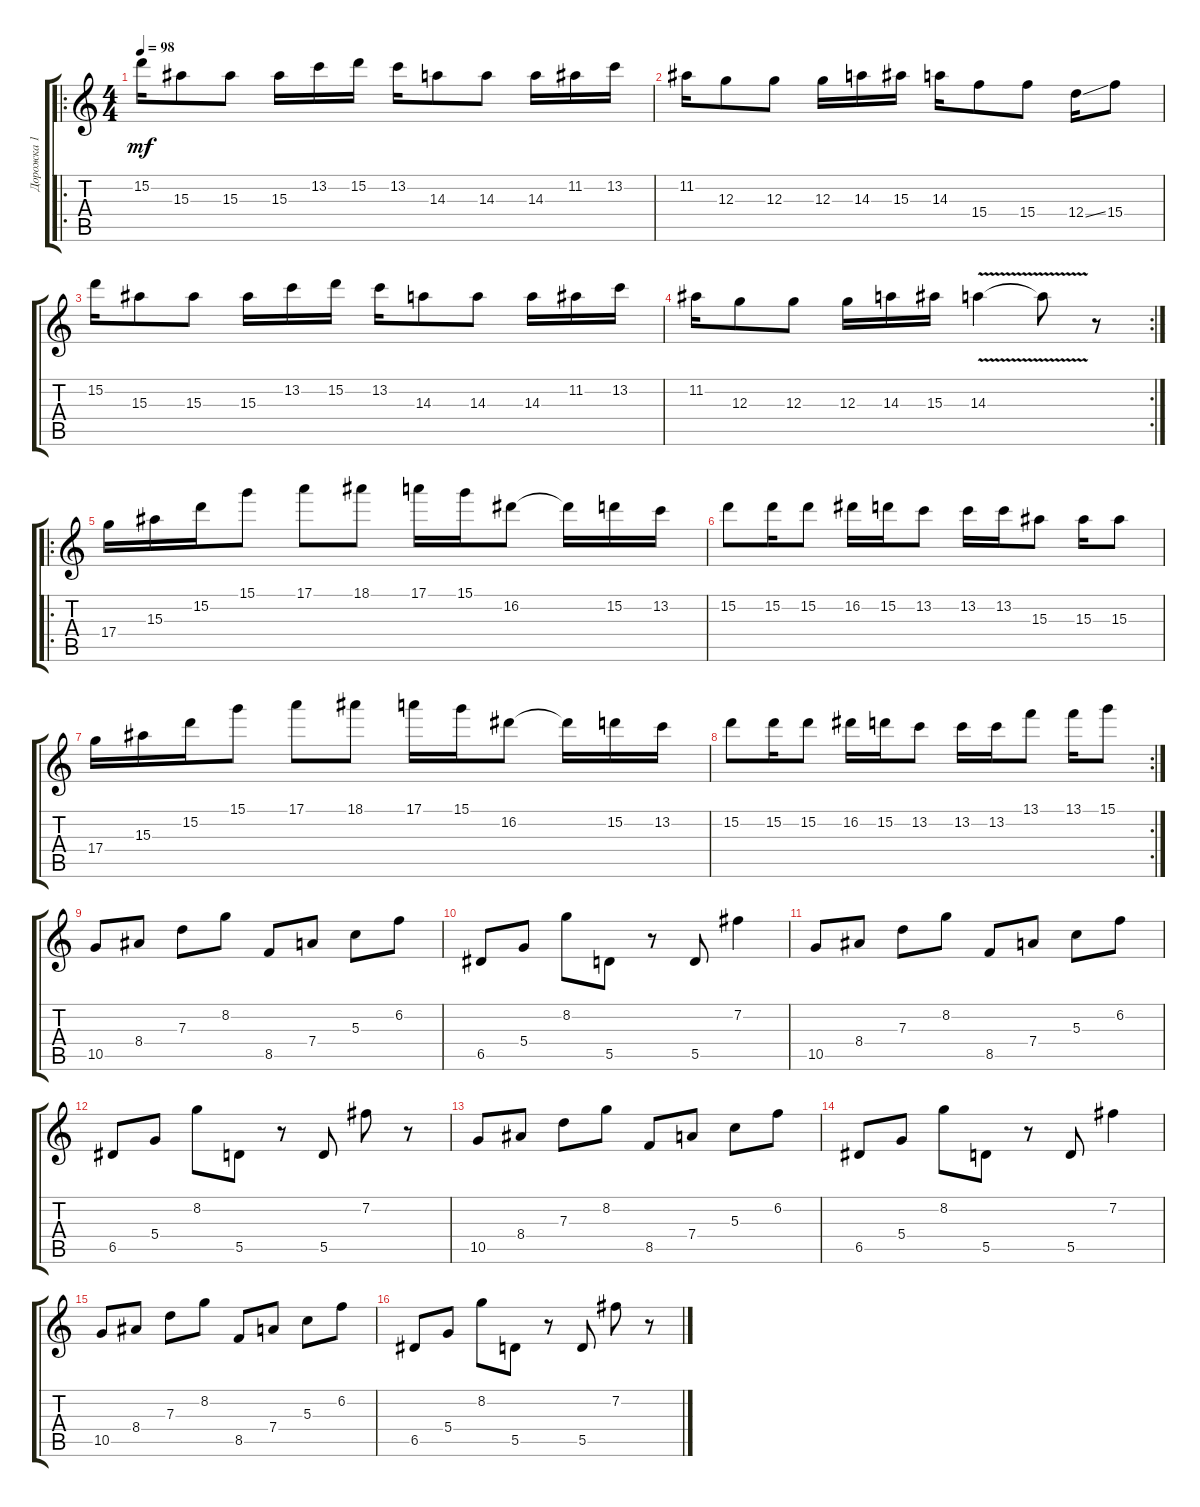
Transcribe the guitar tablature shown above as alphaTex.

\track ("Дорожка 1" "Дорожка 1") {instrument electricguitarclean}
\staff {score tabs}
\tuning (E4 B3 G3 D3 A2 E2) {hide}
\ro
\ts (4 4)
\tempo 98
\clef g2
\ks c
15.2.16{dy mf} 15.3.8 15.3.8 15.3.16 13.2.16 15.2.16 13.2.16 14.3.8 14.3.8 14.3.16 11.2.16 13.2.16 |
11.2.16 12.3.8 12.3.8 12.3.16 14.3.16 15.3.16 14.3.16 15.4.8 15.4.8 12.4{ss}.16 15.4.8 |
15.2.16 15.3.8 15.3.8 15.3.16 13.2.16 15.2.16 13.2.16 14.3.8 14.3.8 14.3.16 11.2.16 13.2.16 |
\rc 2
11.2.16 12.3.8 12.3.8 12.3.16 14.3.16 15.3.16 14.3{v}.4 14.3{v t}.8 r.8 |
\ro
17.4.16 15.3.16 15.2.16 15.1.8 17.1.8 18.1.8 17.1.16 15.1.16 16.2.8 16.2{t}.16 15.2.16 13.2.16 |
15.2.8 15.2.16 15.2.8 16.2.16 15.2.16 13.2.8 13.2.16 13.2.16 15.3.8 15.3.16 15.3.8 |
17.4.16 15.3.16 15.2.16 15.1.8 17.1.8 18.1.8 17.1.16 15.1.16 16.2.8 16.2{t}.16 15.2.16 13.2.16 |
\rc 2
15.2.8 15.2.16 15.2.8 16.2.16 15.2.16 13.2.8 13.2.16 13.2.16 13.1.8 13.1.16 15.1.8 |
10.5.8 8.4.8 7.3.8 8.2.8 8.5.8 7.4.8 5.3.8 6.2.8 |
6.5.8 5.4.8 8.2.8 5.5.8 r.8 5.5.8 7.2.4 |
10.5.8 8.4.8 7.3.8 8.2.8 8.5.8 7.4.8 5.3.8 6.2.8 |
6.5.8 5.4.8 8.2.8 5.5.8 r.8 5.5.8 7.2.8 r.8 |
10.5.8 8.4.8 7.3.8 8.2.8 8.5.8 7.4.8 5.3.8 6.2.8 |
6.5.8 5.4.8 8.2.8 5.5.8 r.8 5.5.8 7.2.4 |
10.5.8 8.4.8 7.3.8 8.2.8 8.5.8 7.4.8 5.3.8 6.2.8 |
6.5.8 5.4.8 8.2.8 5.5.8 r.8 5.5.8 7.2.8 r.8
